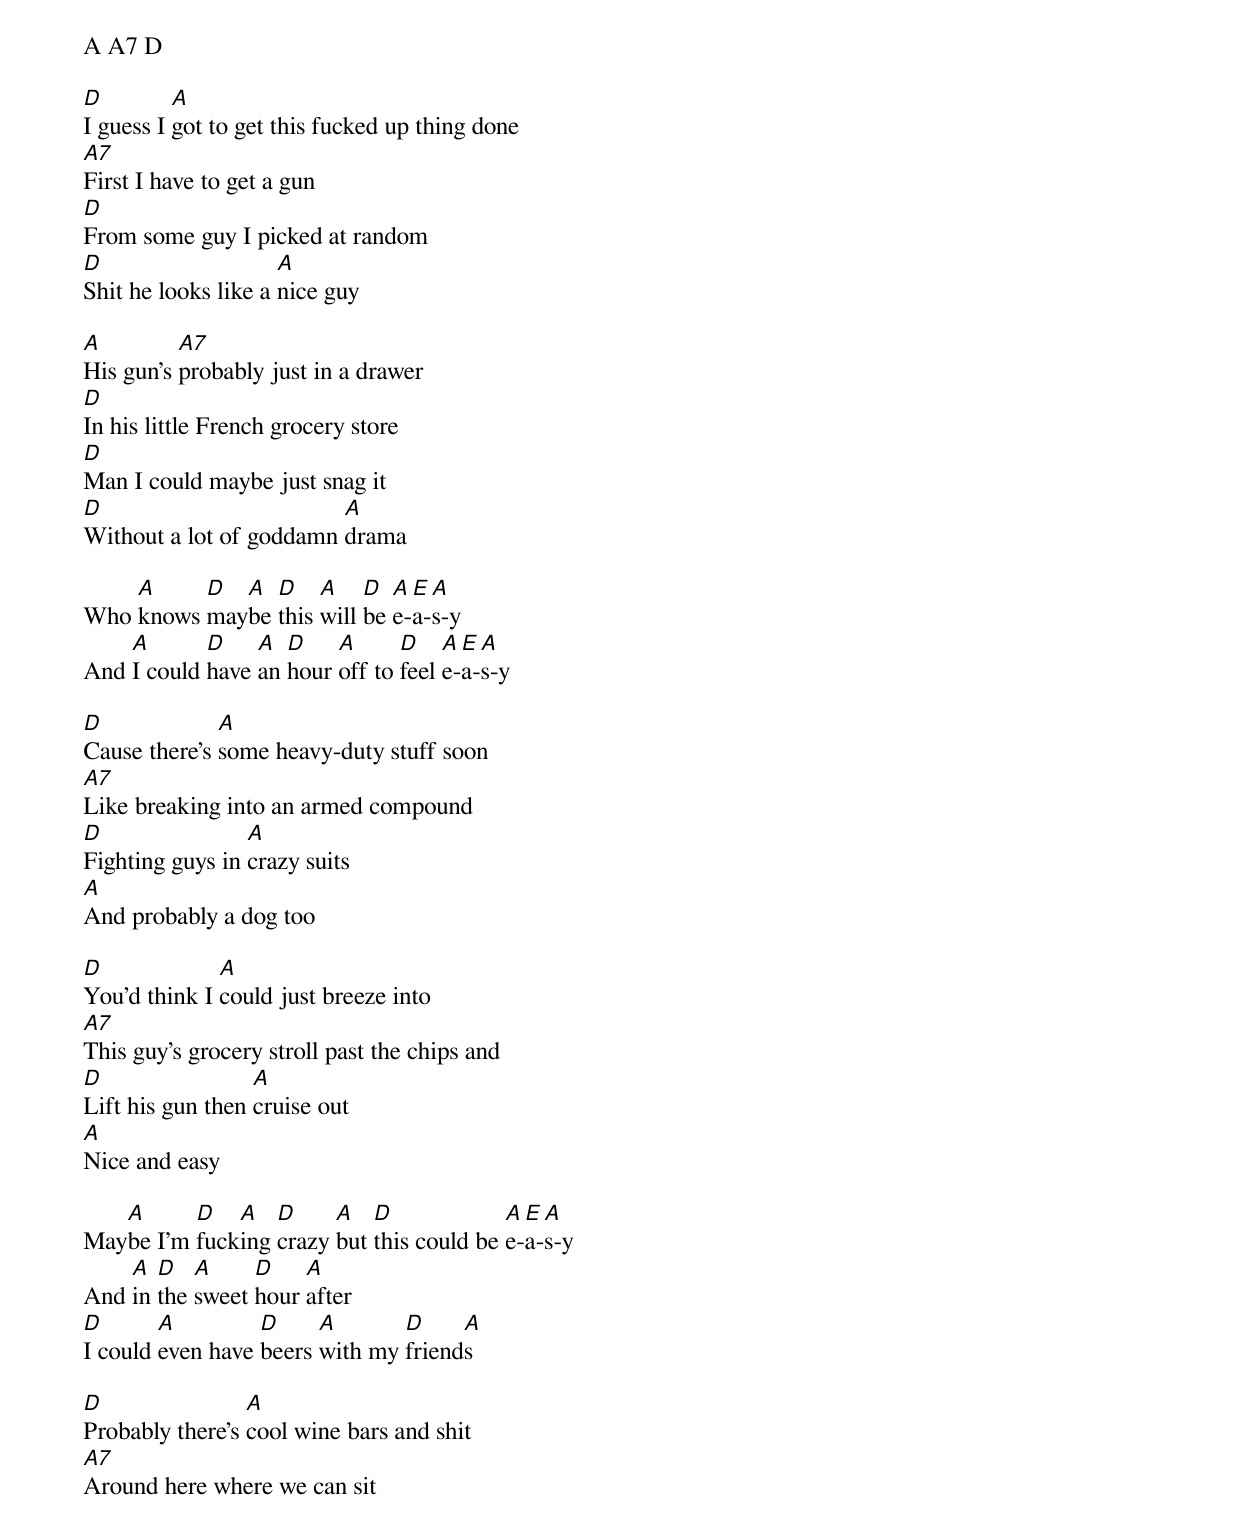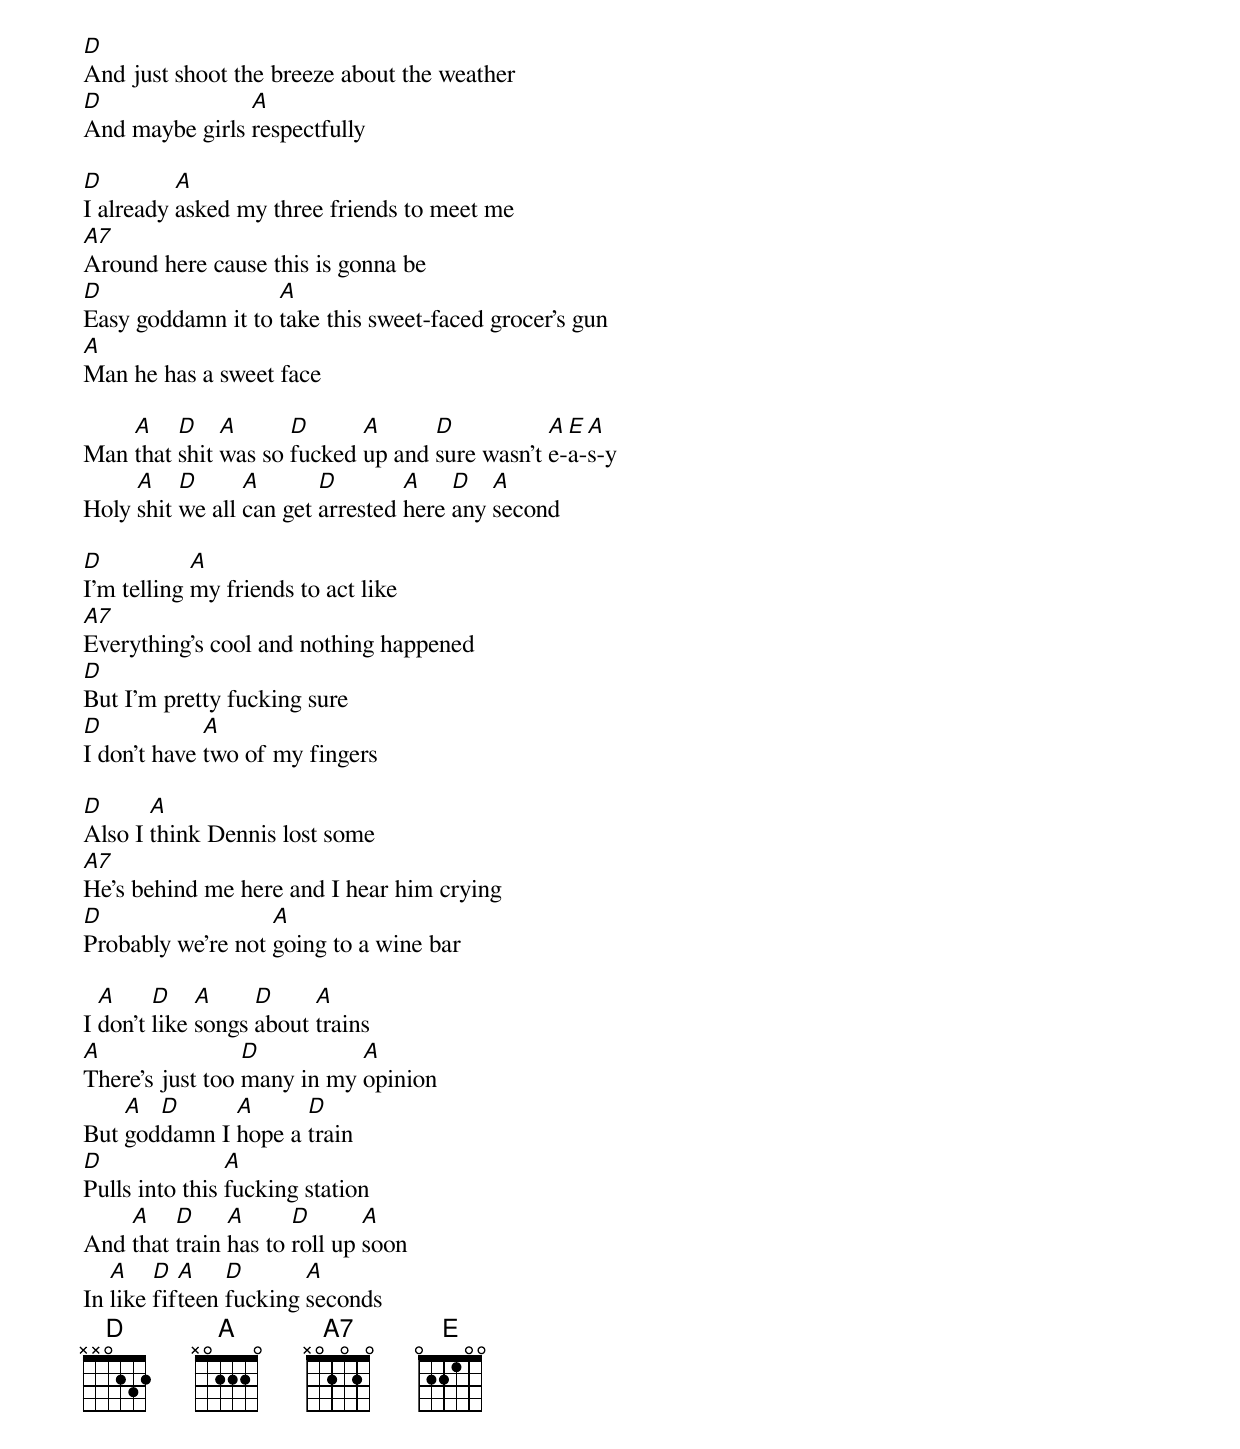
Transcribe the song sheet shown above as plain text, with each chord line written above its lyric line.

A A7 D

D         A
I guess I got to get this fucked up thing done
A7
First I have to get a gun
D
From some guy I picked at random
D                    A
Shit he looks like a nice guy

A         A7
His gun's probably just in a drawer
D
In his little French grocery store
D
Man I could maybe just snag it
D                        A
Without a lot of goddamn drama

    A     D  A  D    A    D  A E A
Who knows maybe this will be e-a-s-y
    A       D    A  D    A      D    A E A
And I could have an hour off to feel e-a-s-y

D             A
Cause there's some heavy-duty stuff soon
A7
Like breaking into an armed compound
D                A
Fighting guys in crazy suits
A
And probably a dog too

D             A
You'd think I could just breeze into
A7
This guy's grocery stroll past the chips and
D                 A
Lift his gun then cruise out
A
Nice and easy

   A      D   A   D     A   D             A E A
Maybe I'm fucking crazy but this could be e-a-s-y
    A  D   A     D    A
And in the sweet hour after
D       A         D     A       D     A
I could even have beers with my friends

D                A
Probably there's cool wine bars and shit
A7
Around here where we can sit
D
And just shoot the breeze about the weather
D               A
And maybe girls respectfully

D         A
I already asked my three friends to meet me
A7
Around here cause this is gonna be
D                  A
Easy goddamn it to take this sweet-faced grocer's gun
A
Man he has a sweet face

    A    D    A      D      A      D           A E A
Man that shit was so fucked up and sure wasn't e-a-s-y
     A    D      A       D        A    D   A
Holy shit we all can get arrested here any second

D           A
I'm telling my friends to act like
A7
Everything's cool and nothing happened
D
But I'm pretty fucking sure
D            A
I don't have two of my fingers

D      A
Also I think Dennis lost some
A7
He's behind me here and I hear him crying
D                  A
Probably we're not going to a wine bar

  A     D    A     D     A
I don't like songs about trains
A                D          A
There's just too many in my opinion
    A  D      A      D
But goddamn I hope a train
D               A
Pulls into this fucking station
    A    D     A      D       A
And that train has to roll up soon
   A    D  A    D       A
In like fifteen fucking seconds
